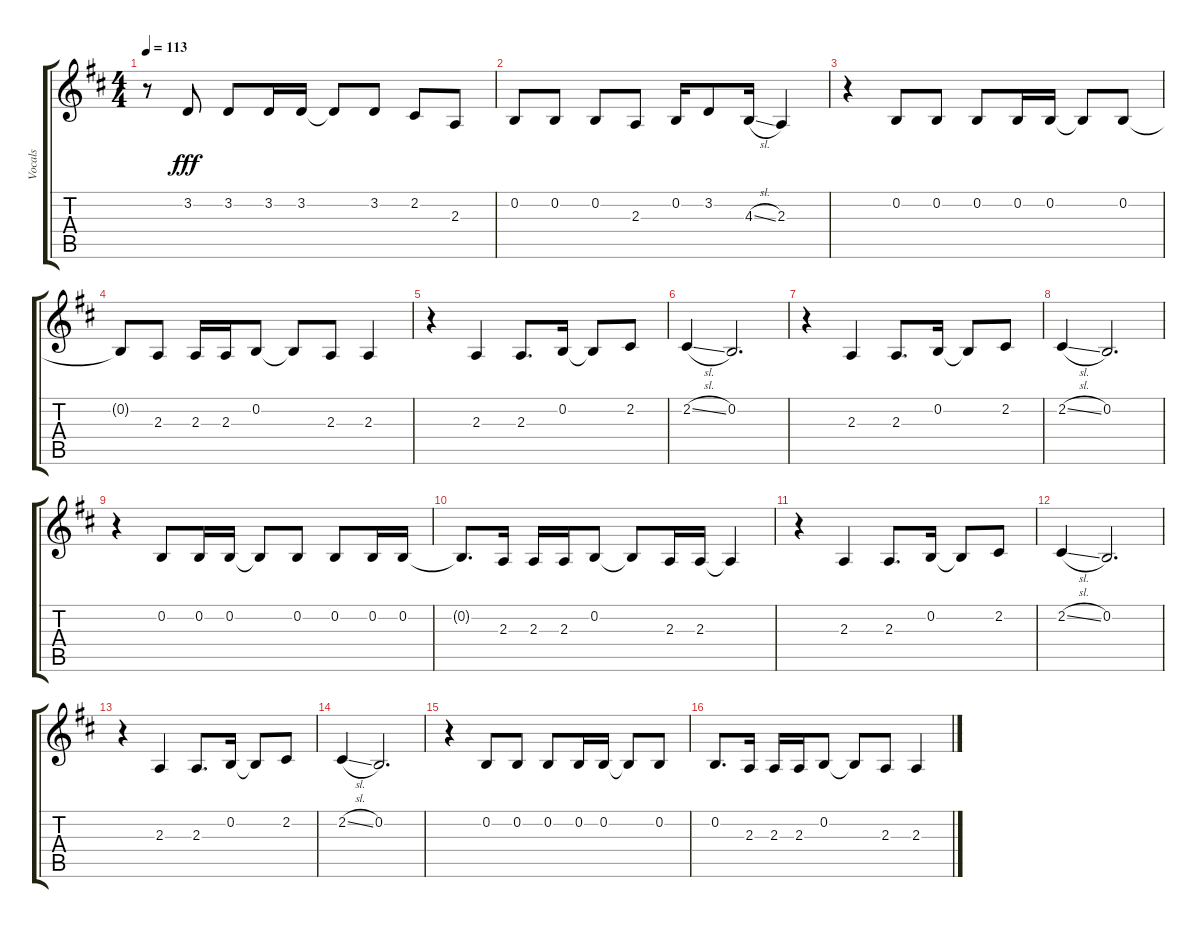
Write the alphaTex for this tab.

\track ("Vocals" "Vocals") {instrument voiceoohs}
\staff {score tabs}
\tuning (E4 B3 G3 D3 A2 E2) {hide}
\ts (4 4)
\tempo 113
\clef g2
\ks d
r.8{dy fff} 3.2.8 3.2.8 3.2.16 3.2.16 3.2{t}.8 3.2.8 2.2.8 2.3.8 |
0.2.8 0.2.8 0.2.8 2.3.8 0.2.16 3.2.8 4.3{sl}.16 2.3.4 |
r.4 0.2.8 0.2.8 0.2.8 0.2.16 0.2.16 0.2{t}.8 0.2.8 |
0.2{t}.8 2.3.8 2.3.16 2.3.16 0.2.8 0.2{t}.8 2.3.8 2.3.4 |
r.4 2.3.4 2.3.8{d} 0.2.16 0.2{t}.8 2.2.8 |
2.2{sl}.4 0.2.2{d} |
r.4 2.3.4 2.3.8{d} 0.2.16 0.2{t}.8 2.2.8 |
2.2{sl}.4 0.2.2{d} |
r.4 0.2.8 0.2.16 0.2.16 0.2{t}.8 0.2.8 0.2.8 0.2.16 0.2.16 |
0.2{t}.8{d} 2.3.16 2.3.16 2.3.16 0.2.8 0.2{t}.8 2.3.16 2.3.16 2.3{t}.4 |
r.4 2.3.4 2.3.8{d} 0.2.16 0.2{t}.8 2.2.8 |
2.2{sl}.4 0.2.2{d} |
r.4 2.3.4 2.3.8{d} 0.2.16 0.2{t}.8 2.2.8 |
2.2{sl}.4 0.2.2{d} |
r.4 0.2.8 0.2.8 0.2.8 0.2.16 0.2.16 0.2{t}.8 0.2.8 |
0.2.8{d} 2.3.16 2.3.16 2.3.16 0.2.8 0.2{t}.8 2.3.8 2.3.4
